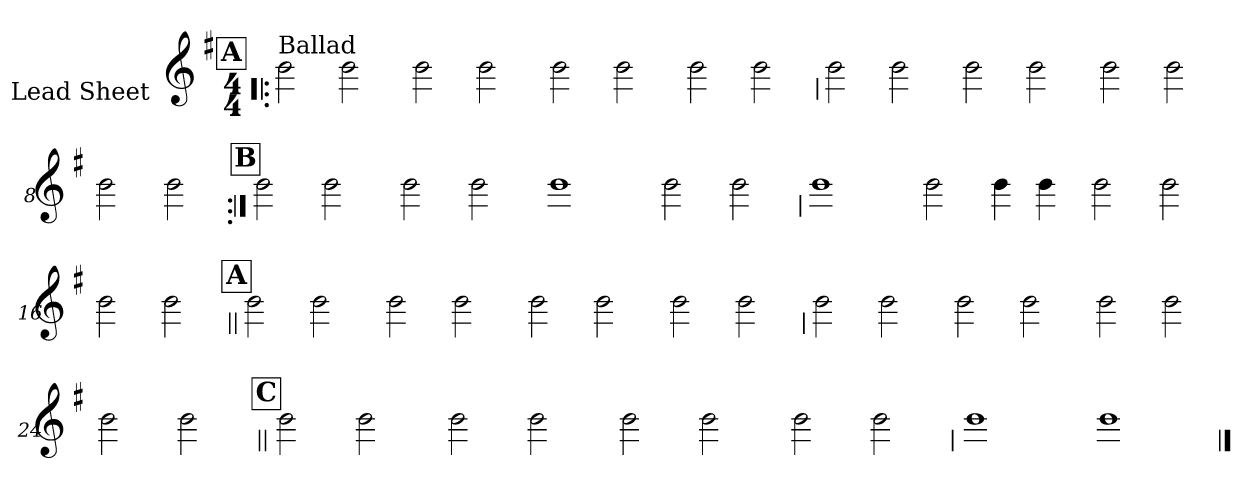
**kern
*part1
*staff1
*I"Lead Sheet
*stria0
*clefG2
*k[f#]
*G:
*M4/4
!!LO:REH:place=s1:a:t=A
=1!|:
!LO:TX:a:t=Ballad
2b
2b
=2-
2b
2b
=3-
2b
2b
=4-
2b
2b
!!LO:LB:g=z
=5
2b
2b
=6-
2b
2b
=7-
2b
2b
=8-
2b
2b
!!LO:LB:g=z
!!LO:REH:place=s1:a:t=B
=9:|!
2b
2b
=10-
2b
2b
=11-
1b
=12-
2b
2b
!!LO:LB:g=z
=13
1b
=14-
2b
4b
4b
=15-
2b
2b
=16-
2b
2b
!!LO:LB:g=z
!!LO:REH:place=s1:a:t=A
=17||
2b
2b
=18-
2b
2b
=19-
2b
2b
=20-
2b
2b
!!LO:LB:g=z
=21
2b
2b
=22-
2b
2b
=23-
2b
2b
=24-
2b
2b
!!LO:LB:g=z
!!LO:REH:place=s1:a:t=C
=25||
2b
2b
=26-
2b
2b
=27-
2b
2b
=28-
2b
2b
!!LO:LB:g=z
=29
1b
=30-
1b
==
*-
